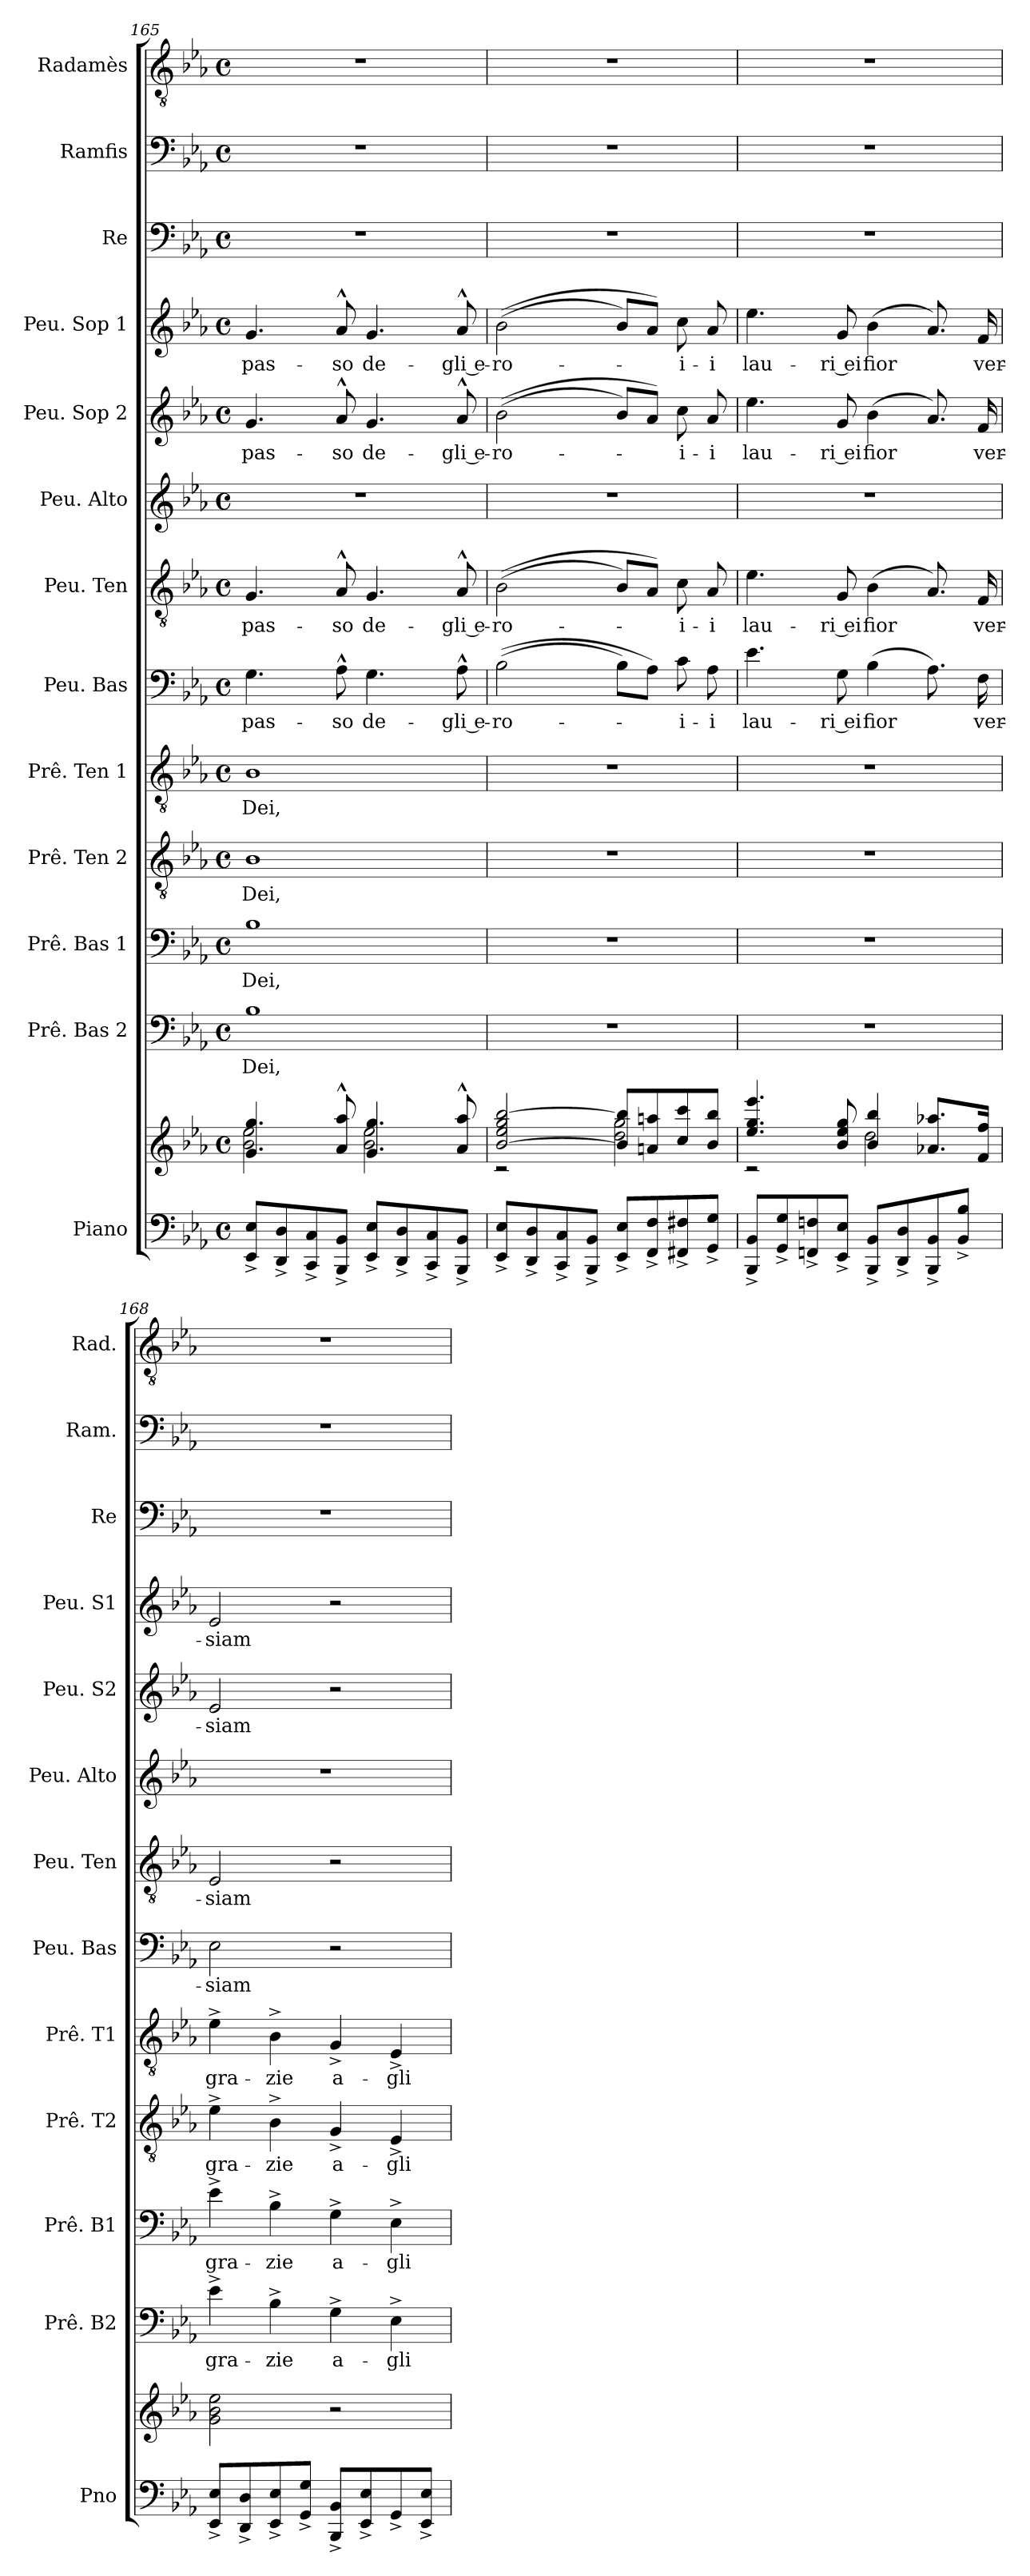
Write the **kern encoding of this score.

**kern	**kern	**kern	**text	**kern	**text	**kern	**text	**kern	**text	**kern	**text	**kern	**text	**kern	**kern	**text	**kern	**text	**kern	**kern	**kern
*part13	*part13	*part12	*part12	*part11	*part11	*part10	*part10	*part9	*part9	*part8	*part8	*part7	*part7	*part6	*part5	*part5	*part4	*part4	*part3	*part2	*part1
*staff14	*staff13	*staff12	*staff12	*staff11	*staff11	*staff10	*staff10	*staff9	*staff9	*staff8	*staff8	*staff7	*staff7	*staff6	*staff5	*staff5	*staff4	*staff4	*staff3	*staff2	*staff1
*I"Piano	*	*I"Prê. Bas 2	*	*I"Prê. Bas 1	*	*I"Prê. Ten 2	*	*I"Prê. Ten 1	*	*I"Peu. Bas	*	*I"Peu. Ten	*	*I"Peu. Alto	*I"Peu. Sop 2	*	*I"Peu. Sop 1	*	*I"Re	*I"Ramfis	*I"Radamès
*I'Pno	*	*I'Prê. B2	*	*I'Prê. B1	*	*I'Prê. T2	*	*I'Prê. T1	*	*I'Peu. Bas	*	*I'Peu. Ten	*	*I'Peu. Alto	*I'Peu. S2	*	*I'Peu. S1	*	*I'Re	*I'Ram.	*I'Rad.
!!LO:PB:g=z
*clefF4	*clefG2	*clefF4	*	*clefF4	*	*clefGv2	*	*clefGv2	*	*clefF4	*	*clefGv2	*	*clefG2	*clefG2	*	*clefG2	*	*clefF4	*clefF4	*clefGv2
*k[b-e-a-]	*k[b-e-a-]	*k[b-e-a-]	*	*k[b-e-a-]	*	*k[b-e-a-]	*	*k[b-e-a-]	*	*k[b-e-a-]	*	*k[b-e-a-]	*	*k[b-e-a-]	*k[b-e-a-]	*	*k[b-e-a-]	*	*k[b-e-a-]	*k[b-e-a-]	*k[b-e-a-]
*M4/4	*M4/4	*M4/4	*	*M4/4	*	*M4/4	*	*M4/4	*	*M4/4	*	*M4/4	*	*M4/4	*M4/4	*	*M4/4	*	*M4/4	*M4/4	*M4/4
*met(c)	*met(c)	*met(c)	*	*met(c)	*	*met(c)	*	*met(c)	*	*met(c)	*	*met(c)	*	*met(c)	*met(c)	*	*met(c)	*	*met(c)	*met(c)	*met(c)
=165	=165	=165	=165	=165	=165	=165	=165	=165	=165	=165	=165	=165	=165	=165	=165	=165	=165	=165	=165	=165	=165
*	*^	*	*	*	*	*	*	*	*	*	*	*	*	*	*	*	*	*	*	*	*
!	!	!	!	!LO:LY:b:color=#0055FF	!	!LO:LY:b:color=#0055FF	!	!LO:LY:b:color=#0055FF	!	!LO:LY:b:color=#0055FF	!	!LO:LY:b:color=#0055FF	!	!LO:LY:b:color=#0055FF	!	!	!LO:LY:b:color=#0055FF	!	!LO:LY:b:color=#AA0000	!	!	!
8EE-/^ 8E-/^L	4.g/ 4.gg/	2b-\ 2ee-\	1B-	Dei,	1B-	Dei,	1B-	Dei,	1B-	Dei,	4.G\	pas-	4.G/	pas-	1r	4.g/	pas-	4.g/	pas-	1r	1r	1r
8DD/^ 8D/^	.	.	.	.	.	.	.	.	.	.	.	.	.	.	.	.	.	.	.	.	.	.
8CC/^ 8C/^	.	.	.	.	.	.	.	.	.	.	.	.	.	.	.	.	.	.	.	.	.	.
!	!	!	!	!	!	!	!	!	!	!	!	!LO:LY:b:color=#0055FF	!	!LO:LY:b:color=#0055FF	!	!	!LO:LY:b:color=#0055FF	!	!LO:LY:b:color=#AA0000	!	!	!
8BBB-/^ 8BB-/^J	8a-/^^ 8aa-/^^	.	.	.	.	.	.	.	.	.	8A-^^\	-so	8A-^^/	-so	.	8a-^^/	-so	8a-^^/	-so	.	.	.
!	!	!	!	!	!	!	!	!	!	!	!	!LO:LY:b:color=#0055FF	!	!LO:LY:b:color=#0055FF	!	!	!LO:LY:b:color=#0055FF	!	!LO:LY:b:color=#AA0000	!	!	!
8EE-/^ 8E-/^L	4.g/ 4.gg/	2b-\ 2ee-\	.	.	.	.	.	.	.	.	4.G\	de-	4.G/	de-	.	4.g/	de-	4.g/	de-	.	.	.
8DD/^ 8D/^	.	.	.	.	.	.	.	.	.	.	.	.	.	.	.	.	.	.	.	.	.	.
8CC/^ 8C/^	.	.	.	.	.	.	.	.	.	.	.	.	.	.	.	.	.	.	.	.	.	.
!	!	!	!	!	!	!	!	!	!	!	!	!LO:LY:b:color=#0055FF	!	!LO:LY:b:color=#0055FF	!	!	!LO:LY:b:color=#0055FF	!	!LO:LY:b:color=#AA0000	!	!	!
8BBB-/^ 8BB-/^J	8a-/^^ 8aa-/^^	.	.	.	.	.	.	.	.	.	8A-^^\	-gli e-	8A-^^/	-gli e-	.	8a-^^/	-gli e-	8a-^^/	-gli e-	.	.	.
=166	=166	=166	=166	=166	=166	=166	=166	=166	=166	=166	=166	=166	=166	=166	=166	=166	=166	=166	=166	=166	=166	=166
!	!	!	!	!	!	!	!	!	!	!	!	!LO:LY:b:color=#0055FF	!	!LO:LY:b:color=#0055FF	!	!	!LO:LY:b:color=#0055FF	!	!LO:LY:b:color=#AA0000	!	!	!
8EE-/^ 8E-/^L	[2b-/ 2ee-/ 2gg/ [2bb-/	2r	1r	.	1r	.	1r	.	1r	.	(>(>2B-\	-ro-	(>(>2B-\	-ro-	1r	(>(>2b-\	-ro-	(>(>2b-\	-ro-	1r	1r	1r
8DD/^ 8D/^	.	.	.	.	.	.	.	.	.	.	.	.	.	.	.	.	.	.	.	.	.	.
8CC/^ 8C/^	.	.	.	.	.	.	.	.	.	.	.	.	.	.	.	.	.	.	.	.	.	.
8BBB-/^ 8BB-/^J	.	.	.	.	.	.	.	.	.	.	.	.	.	.	.	.	.	.	.	.	.	.
8EE-/^ 8E-/^L	8b-/] 8bb-/]L	2dd\ 2gg\	.	.	.	.	.	.	.	.	8B-\L)	.	8B-/L)	.	.	8b-/L)	.	8b-/L)	.	.	.	.
8FF/^ 8F/^	8an/ 8aan/	.	.	.	.	.	.	.	.	.	8A-\J)	.	8A-/J)	.	.	8a-/J)	.	8a-/J)	.	.	.	.
!	!	!	!	!	!	!	!	!	!	!	!	!LO:LY:b:color=#0055FF	!	!LO:LY:b:color=#0055FF	!	!	!LO:LY:b:color=#0055FF	!	!LO:LY:b:color=#AA0000	!	!	!
8FF#X/^ 8F#X/^	8cc/ 8ccc/	.	.	.	.	.	.	.	.	.	8c\	-i-	8c\	-i-	.	8cc\	-i-	8cc\	-i-	.	.	.
!	!	!	!	!	!	!	!	!	!	!	!	!LO:LY:b:color=#0055FF	!	!LO:LY:b:color=#0055FF	!	!	!LO:LY:b:color=#0055FF	!	!LO:LY:b:color=#AA0000	!	!	!
8GG/^ 8G/^J	8b-/ 8bb-/J	.	.	.	.	.	.	.	.	.	8A-\	-i	8A-/	-i	.	8a-/	-i	8a-/	-i	.	.	.
=167	=167	=167	=167	=167	=167	=167	=167	=167	=167	=167	=167	=167	=167	=167	=167	=167	=167	=167	=167	=167	=167	=167
!	!	!	!	!	!	!	!	!	!	!	!	!LO:LY:b:color=#0055FF	!	!LO:LY:b:color=#0055FF	!	!	!LO:LY:b:color=#0055FF	!	!LO:LY:b:color=#AA0000	!	!	!
8BBB-/^ 8BB-/^L	4.ee-/ 4.gg/ 4.eee-/	2r	1r	.	1r	.	1r	.	1r	.	4.e-\	lau-	4.e-\	lau-	1r	4.ee-\	lau-	4.ee-\	lau-	1r	1r	1r
8GG/^ 8G/^	.	.	.	.	.	.	.	.	.	.	.	.	.	.	.	.	.	.	.	.	.	.
8FFn/^ 8Fn/^	.	.	.	.	.	.	.	.	.	.	.	.	.	.	.	.	.	.	.	.	.	.
!	!	!	!	!	!	!	!	!	!	!	!	!LO:LY:b:color=#0055FF	!	!LO:LY:b:color=#0055FF	!	!	!LO:LY:b:color=#0055FF	!	!LO:LY:b:color=#AA0000	!	!	!
8EE-/^ 8E-/^J	8b-/ 8ee-/ 8gg/	.	.	.	.	.	.	.	.	.	8G\	-ri ei	8G/	-ri ei	.	8g/	-ri ei	8g/	-ri ei	.	.	.
!	!	!	!	!	!	!	!	!	!	!	!	!LO:LY:b:color=#0055FF	!	!LO:LY:b:color=#0055FF	!	!	!LO:LY:b:color=#0055FF	!	!LO:LY:b:color=#AA0000	!	!	!
8BBB-/^ 8BB-/^L	4b-/ 4bb-/	2dd\	.	.	.	.	.	.	.	.	(>4B-\	fior	(>4B-\	fior	.	(>4b-\	fior	(>4b-\	fior	.	.	.
8DD/^ 8D/^	.	.	.	.	.	.	.	.	.	.	.	.	.	.	.	.	.	.	.	.	.	.
8BBB-/^ 8BB-/^	8.a-X/ 8.aa-X/L	.	.	.	.	.	.	.	.	.	8.A-\)	.	8.A-/)	.	.	8.a-/)	.	8.a-/)	.	.	.	.
8BB-/^ 8B-/^J	.	.	.	.	.	.	.	.	.	.	.	.	.	.	.	.	.	.	.	.	.	.
!	!	!	!	!	!	!	!	!	!	!	!	!LO:LY:b:color=#0055FF	!	!LO:LY:b:color=#0055FF	!	!	!LO:LY:b:color=#0055FF	!	!LO:LY:b:color=#AA0000	!	!	!
.	16f/ 16ff/Jk	.	.	.	.	.	.	.	.	.	16F\	ver-	16F/	ver-	.	16f/	ver-	16f/	ver-	.	.	.
*	*v	*v	*	*	*	*	*	*	*	*	*	*	*	*	*	*	*	*	*	*	*	*
=168	=168	=168	=168	=168	=168	=168	=168	=168	=168	=168	=168	=168	=168	=168	=168	=168	=168	=168	=168	=168	=168
!	!	!	!LO:LY:b:color=#0055FF	!	!LO:LY:b:color=#0055FF	!	!LO:LY:b:color=#0055FF	!	!LO:LY:b:color=#0055FF	!	!LO:LY:b:color=#0055FF	!	!LO:LY:b:color=#0055FF	!	!	!LO:LY:b:color=#0055FF	!	!LO:LY:b:color=#AA0000	!	!	!
8EE-/^ 8E-/^L	2g\ 2b-\ 2ee-\	4e-^\	gra-	4e-^\	gra-	4e-^\	gra-	4e-^\	gra-	2E-\	-siam	2E-/	-siam	1r	2e-/	-siam	2e-/	-siam	1r	1r	1r
8DD/^ 8D/^	.	.	.	.	.	.	.	.	.	.	.	.	.	.	.	.	.	.	.	.	.
!	!	!	!LO:LY:b:color=#0055FF	!	!LO:LY:b:color=#0055FF	!	!LO:LY:b:color=#0055FF	!	!LO:LY:b:color=#0055FF	!	!	!	!	!	!	!	!	!	!	!	!
8EE-/^ 8E-/^	.	4B-^\	-zie	4B-^\	-zie	4B-^\	-zie	4B-^\	-zie	.	.	.	.	.	.	.	.	.	.	.	.
8GG/^ 8G/^J	.	.	.	.	.	.	.	.	.	.	.	.	.	.	.	.	.	.	.	.	.
!	!	!	!LO:LY:b:color=#0055FF	!	!LO:LY:b:color=#0055FF	!	!LO:LY:b:color=#0055FF	!	!LO:LY:b:color=#0055FF	!	!	!	!	!	!	!	!	!	!	!	!
8BBB-/^ 8BB-/^L	2r	4G^\	a-	4G^\	a-	4G^/	a-	4G^/	a-	2r	.	2r	.	.	2r	.	2r	.	.	.	.
8EE-/^ 8E-/^	.	.	.	.	.	.	.	.	.	.	.	.	.	.	.	.	.	.	.	.	.
!	!	!	!LO:LY:b:color=#0055FF	!	!LO:LY:b:color=#0055FF	!	!LO:LY:b:color=#0055FF	!	!LO:LY:b:color=#0055FF	!	!	!	!	!	!	!	!	!	!	!	!
8GG^/	.	4E-^\	-gli	4E-^\	-gli	4E-^/	-gli	4E-^/	-gli	.	.	.	.	.	.	.	.	.	.	.	.
8EE-/^ 8E-/^J	.	.	.	.	.	.	.	.	.	.	.	.	.	.	.	.	.	.	.	.	.
=	=	=	=	=	=	=	=	=	=	=	=	=	=	=	=	=	=	=	=	=	=
*-	*-	*-	*-	*-	*-	*-	*-	*-	*-	*-	*-	*-	*-	*-	*-	*-	*-	*-	*-	*-	*-
